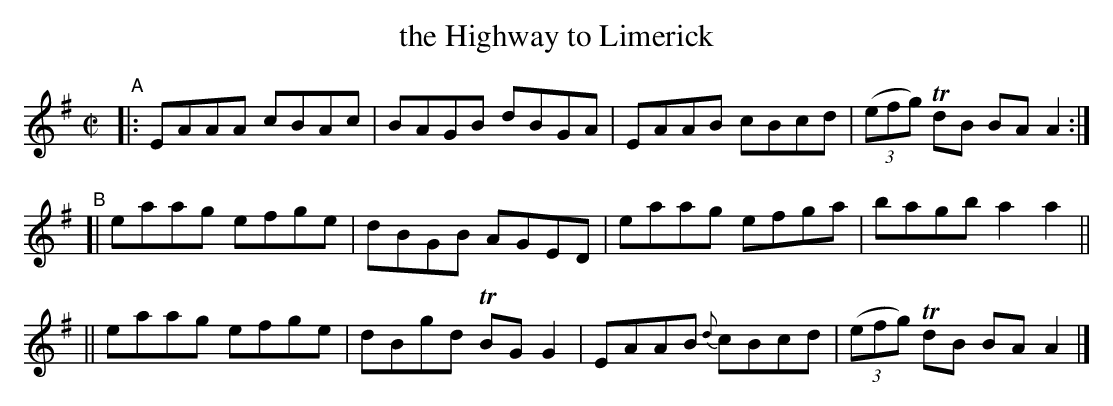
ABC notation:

X:1
T: the Highway to Limerick
M: C|
L: 1/8
K: Ador
"^A"\
|: EAAA cBAc | BAGB dBGA | EAAB cBcd | (3(efg) TdB BAA2 :|
"^B"\
[| eaag efge | dBGB AGED | eaag efga | bagb a2a2 ||
|| eaag efge | dBgd TBGG2 | EAAB {d}cBcd | (3(efg) TdB BAA2 |]
